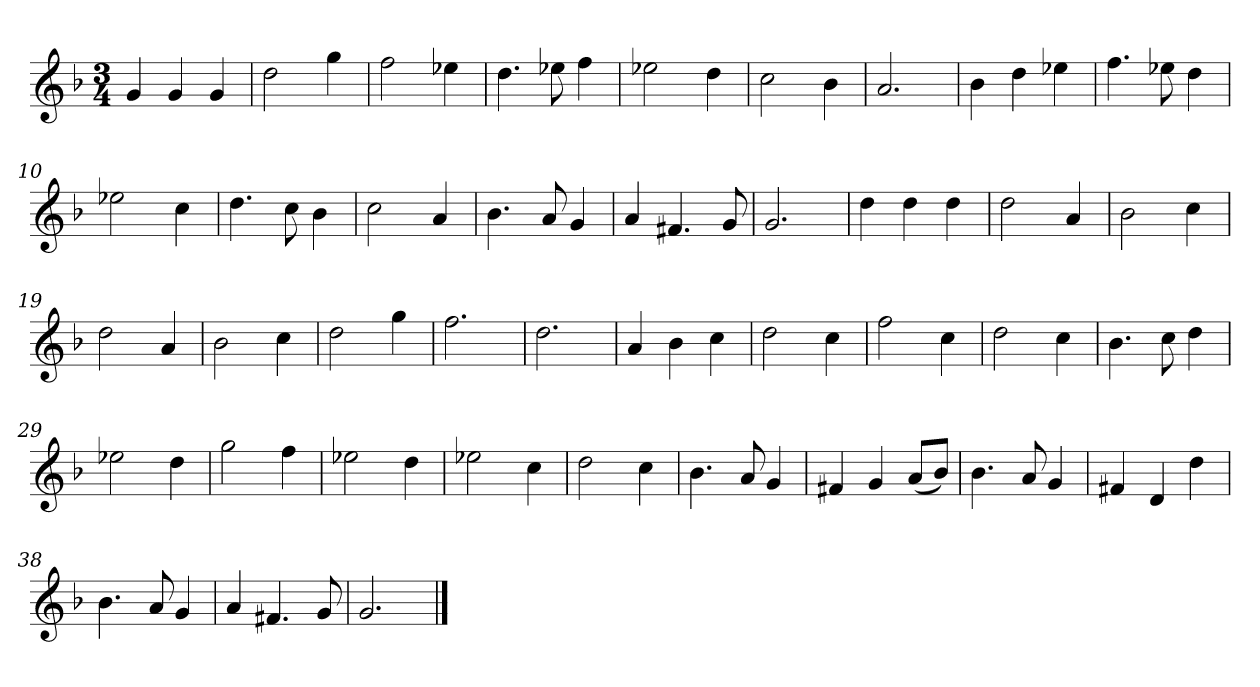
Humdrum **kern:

**kern
*part1
*staff1
*k[b-]
*M3/4
*MM120
=1
4g
4g
4g
=2
2dd
4gg
=3
2ff
4ee-X
=4
4.dd
8ee-X
4ff
=5
2ee-X
4dd
=6
2cc
4b-
=7
2.a
=8
4b-
4dd
4ee-X
=9
4.ff
8ee-X
4dd
=10
2ee-X
4cc
=11
4.dd
8cc
4b-
=12
2cc
4a
=13
4.b-
8a
4g
=14
4a
4.f#X
8g
=15
2.g
=16
4dd
4dd
4dd
=17
2dd
4a
=18
2b-
4cc
=19
2dd
4a
=20
2b-
4cc
=21
2dd
4gg
=22
2.ff
=23
2.dd
=24
4a
4b-
4cc
=25
2dd
4cc
=26
2ff
4cc
=27
2dd
4cc
=28
4.b-
8cc
4dd
=29
2ee-X
4dd
=30
2gg
4ff
=31
2ee-X
4dd
=32
2ee-X
4cc
=33
2dd
4cc
=34
4.b-
8a
4g
=35
4f#X
4g
(8aL
8b-J)
=36
4.b-
8a
4g
=37
4f#X
4d
4dd
=38
4.b-
8a
4g
=39
4a
4.f#X
8g
=40
2.g
==
*-
